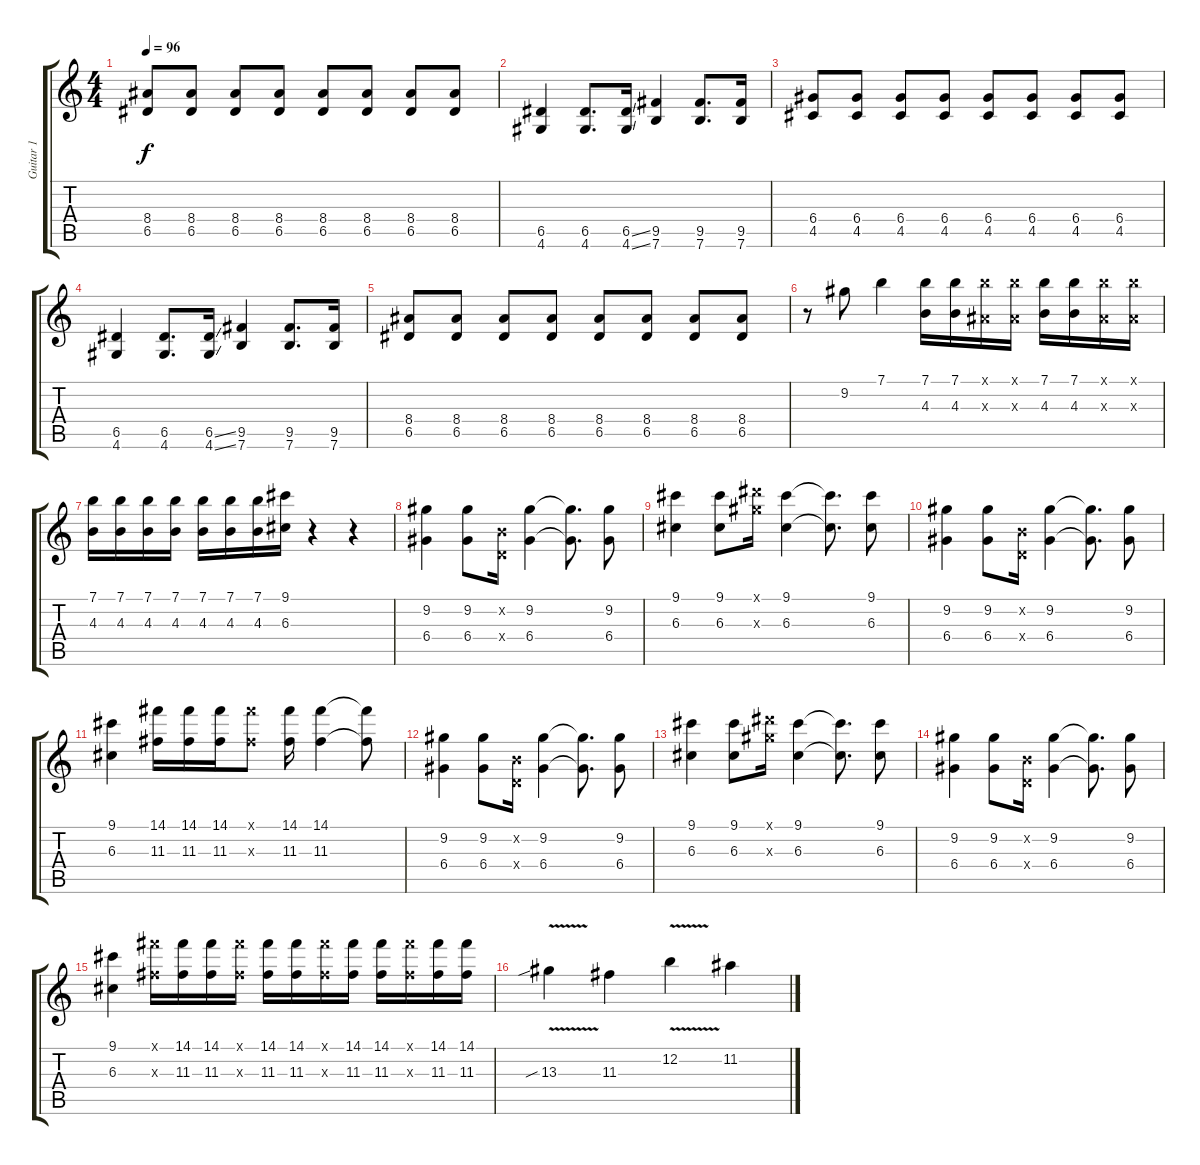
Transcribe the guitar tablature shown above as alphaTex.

\track ("Guitar 1" "Guitar 1") {instrument overdrivenguitar}
\staff {score tabs}
\tuning (E4 B3 G3 D3 A2 E2) {hide}
\ts (4 4)
\tempo 96
\clef g2
\ks c
(8.4 6.5).8{dy f} (8.4 6.5).8 (8.4 6.5).8 (8.4 6.5).8 (8.4 6.5).8 (8.4 6.5).8 (8.4 6.5).8 (8.4 6.5).8 |
(6.5 4.6).4 (6.5 4.6).8{d} (6.5{ss} 4.6{ss}).16 (9.5 7.6).4 (9.5 7.6).8{d} (9.5 7.6).16 |
(6.4 4.5).8 (6.4 4.5).8 (6.4 4.5).8 (6.4 4.5).8 (6.4 4.5).8 (6.4 4.5).8 (6.4 4.5).8 (6.4 4.5).8 |
(6.5 4.6).4 (6.5 4.6).8{d} (6.5{ss} 4.6{ss}).16 (9.5 7.6).4 (9.5 7.6).8{d} (9.5 7.6).16 |
(8.4 6.5).8 (8.4 6.5).8 (8.4 6.5).8 (8.4 6.5).8 (8.4 6.5).8 (8.4 6.5).8 (8.4 6.5).8 (8.4 6.5).8 |
r.8 9.2.8 7.1.4 (7.1 4.3).16 (7.1 4.3).16 (7.1{x} 3.3{x}).16 (7.1{x} 3.3{x}).16 (7.1 4.3).16 (7.1 4.3).16 (7.1{x} 3.3{x}).16 (7.1{x} 3.3{x}).16 |
(7.1 4.3).16 (7.1 4.3).16{txt ""} (7.1 4.3).16 (7.1 4.3).16 (7.1 4.3).16 (7.1 4.3).16 (7.1 4.3).16 (9.1 6.3).16 r.4 r.4 |
(9.2 6.4).4 (9.2 6.4).8 (0.2{x} 0.4{x}).16 (9.2 6.4).4 (9.2{t} 6.4{t}).8{d} (9.2 6.4).8 |
(9.1 6.3).4 (9.1 6.3).8 (11.1{x} 13.3{x}).16 (9.1 6.3).4 (9.1{t} 6.3{t}).8{d} (9.1 6.3).8 |
(9.2 6.4).4 (9.2 6.4).8 (0.2{x} 0.4{x}).16 (9.2 6.4).4 (9.2{t} 6.4{t}).8{d} (9.2 6.4).8 |
(9.1 6.3).4 (14.1 11.3).16 (14.1 11.3).16 (14.1 11.3).16 (14.1{x} 11.3{x}).8 (14.1 11.3).16 (14.1 11.3).4 (14.1{t} 11.3{t}).8 |
(9.2 6.4).4 (9.2 6.4).8 (0.2{x} 0.4{x}).16 (9.2 6.4).4 (9.2{t} 6.4{t}).8{d} (9.2 6.4).8 |
(9.1 6.3).4 (9.1 6.3).8 (11.1{x} 13.3{x}).16 (9.1 6.3).4 (9.1{t} 6.3{t}).8{d} (9.1 6.3).8 |
(9.2 6.4).4 (9.2 6.4).8 (0.2{x} 0.4{x}).16 (9.2 6.4).4 (9.2{t} 6.4{t}).8{d} (9.2 6.4).8 |
(9.1 6.3).4 (14.1{x} 11.3{x}).16 (14.1 11.3).16 (14.1 11.3).16 (14.1{x} 11.3{x}).16 (14.1 11.3).16 (14.1 11.3).16 (14.1{x} 11.3{x}).16 (14.1 11.3).16 (14.1 11.3).16 (14.1{x} 11.3{x}).16 (14.1 11.3).16 (14.1 11.3).16 |
13.3{v sib}.4 11.3.4 12.2{v}.4 11.2.4
